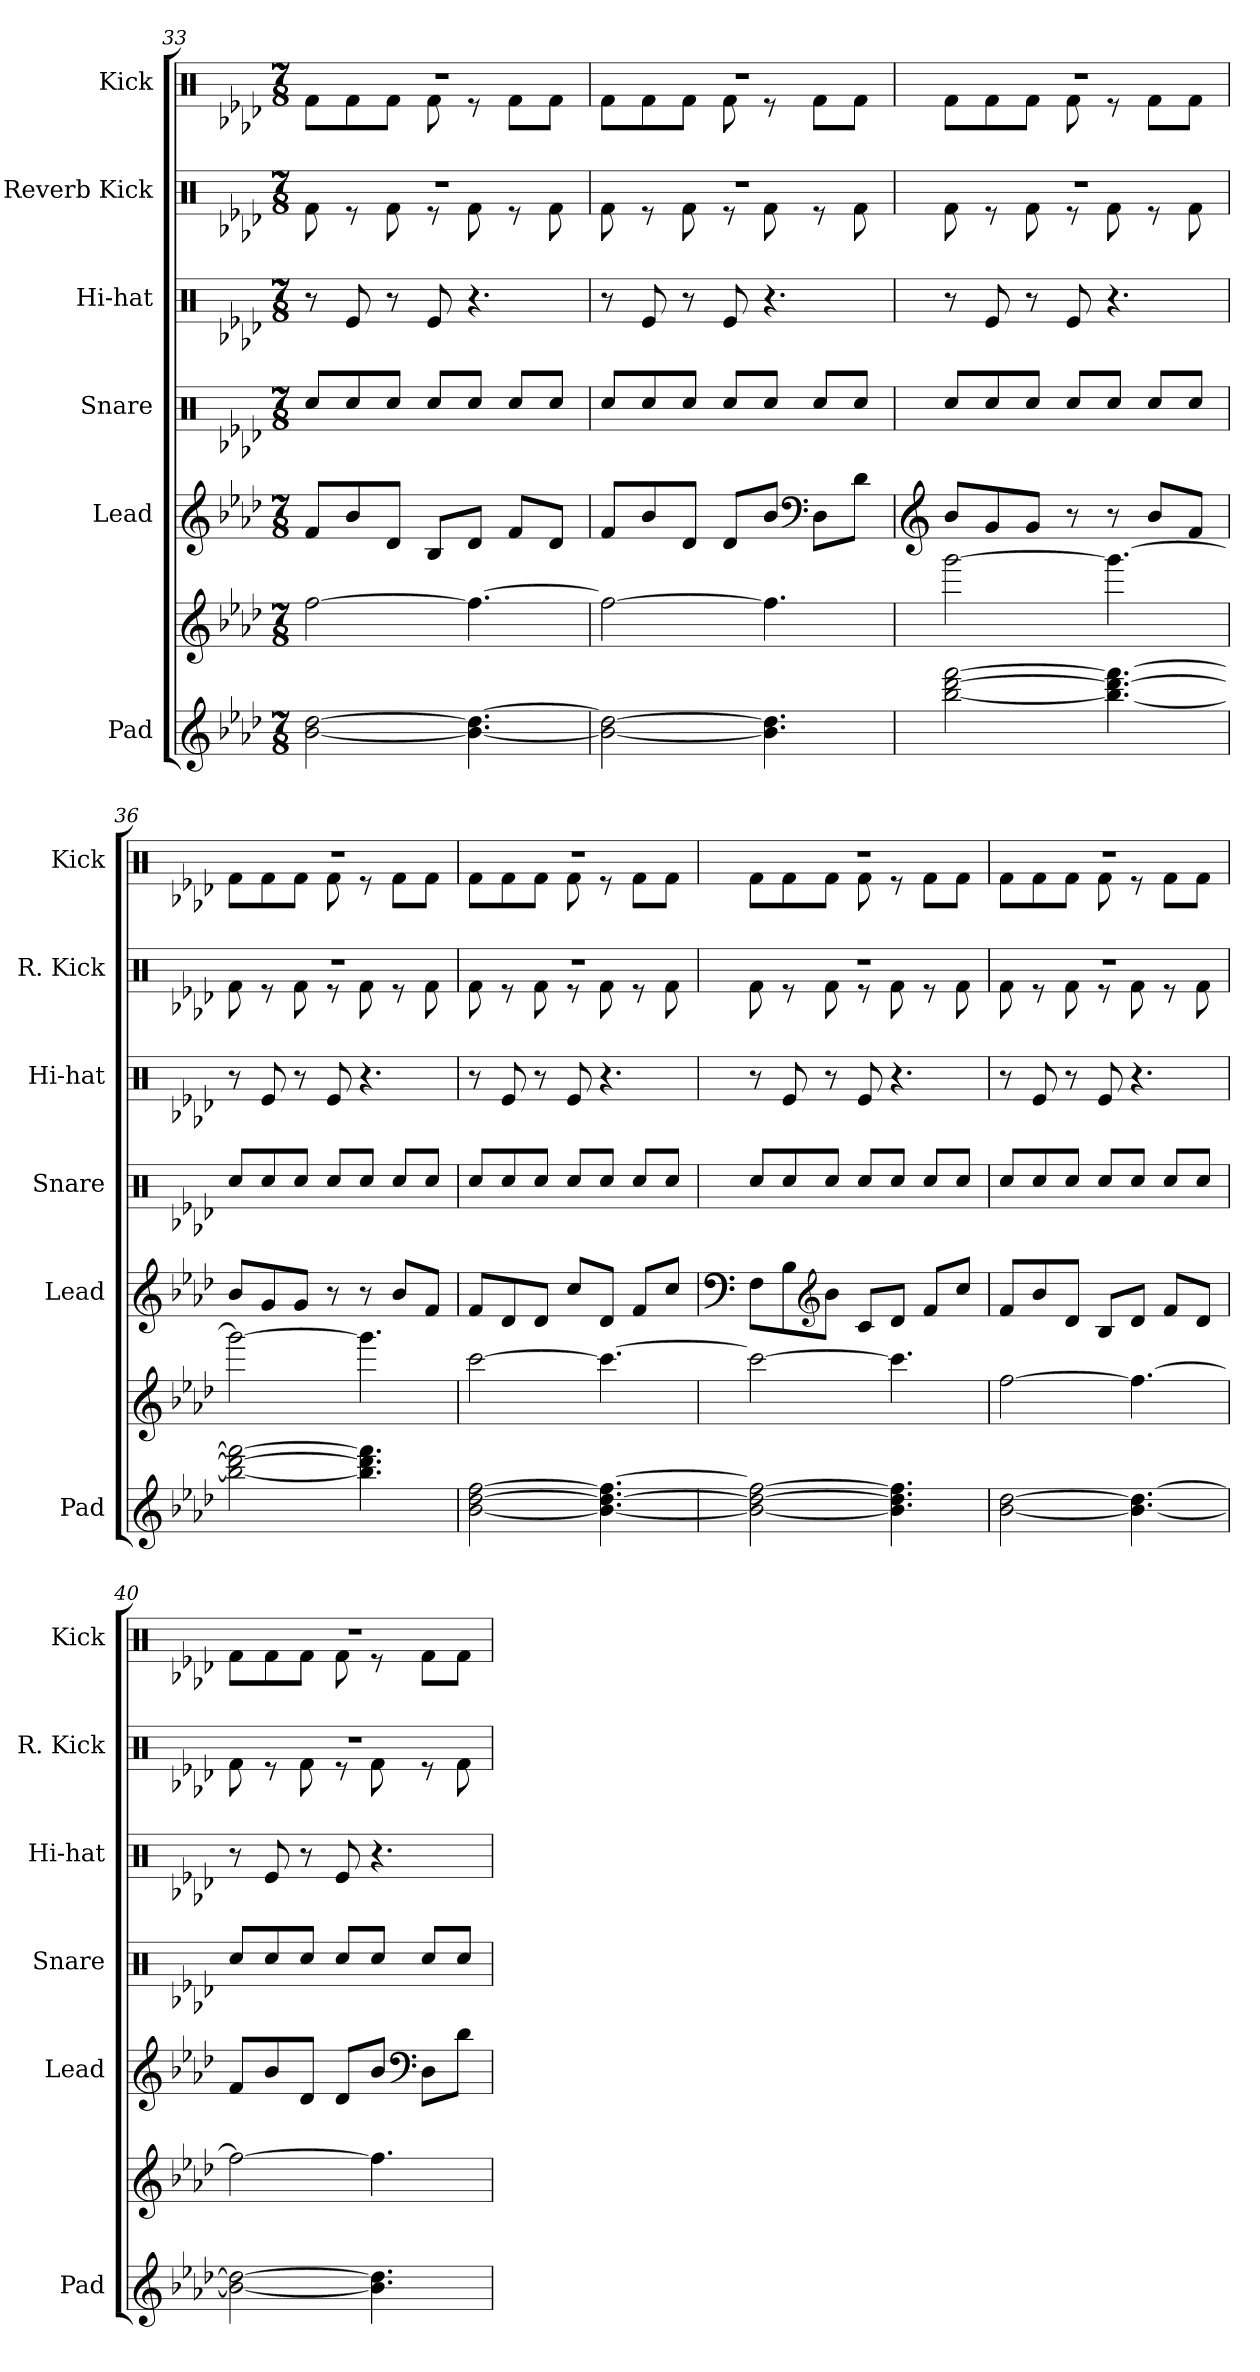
**kern	**kern	**kern	**kern	**kern	**kern	**kern
*part6	*part6	*part5	*part4	*part3	*part2	*part1
*staff7	*staff6	*staff5	*staff4	*staff3	*staff2	*staff1
*I"Pad	*	*I"Lead	*I"Snare	*I"Hi-hat	*I"Reverb Kick	*I"Kick
*I'Pad	*	*I'Lead	*I'Snare	*I'Hi-hat	*I'R. Kick	*I'Kick
*clefG2	*clefG2	*clefG2	*clefX	*clefX	*clefX	*clefX
*k[b-e-a-d-]	*k[b-e-a-d-]	*k[b-e-a-d-]	*k[b-e-a-d-]	*k[b-e-a-d-]	*k[b-e-a-d-]	*k[b-e-a-d-]
*M7/8	*M7/8	*M7/8	*M7/8	*M7/8	*M7/8	*M7/8
=33	=33	=33	=33	=33	=33	=33
*	*	*	*	*	*^	*^
[2b-\ [2dd-\	[2ff\	8f/L	8Rcc/L	8r	2..r	8Rf\	2..r	8Rf\L
.	.	8b-/	8Rcc/	8Re/	.	8r	.	8Rf\
.	.	8d-/J	8Rcc/J	8r	.	8Rf\	.	8Rf\J
.	.	8B-/L	8Rcc/L	8Re/	.	8r	.	8Rf\
4.b-\_ 4.dd-\_	4.ff\_	8d-/J	8Rcc/J	4.r	.	8Rf\	.	8r
.	.	8f/L	8Rcc/L	.	.	8r	.	8Rf\L
.	.	8d-/J	8Rcc/J	.	.	8Rf\	.	8Rf\J
=34	=34	=34	=34	=34	=34	=34	=34	=34
2b-\_ 2dd-\_	2ff\_	8f/L	8Rcc/L	8r	2..r	8Rf\	2..r	8Rf\L
.	.	8b-/	8Rcc/	8Re/	.	8r	.	8Rf\
.	.	8d-/J	8Rcc/J	8r	.	8Rf\	.	8Rf\J
.	.	8d-/L	8Rcc/L	8Re/	.	8r	.	8Rf\
4.b-\] 4.dd-\]	4.ff\]	8b-/J	8Rcc/J	4.r	.	8Rf\	.	8r
*	*	*clefF4	*	*	*	*	*	*
.	.	8D-\L	8Rcc/L	.	.	8r	.	8Rf\L
.	.	8d-\J	8Rcc/J	.	.	8Rf\	.	8Rf\J
=35	=35	=35	=35	=35	=35	=35	=35	=35
*	*	*clefG2	*	*	*	*	*	*
[2bb-\ [2ddd-\ [2fff\	[2ggg\	8b-/L	8Rcc/L	8r	2..r	8Rf\	2..r	8Rf\L
.	.	8g/	8Rcc/	8Re/	.	8r	.	8Rf\
.	.	8g/J	8Rcc/J	8r	.	8Rf\	.	8Rf\J
.	.	8r	8Rcc/L	8Re/	.	8r	.	8Rf\
4.bb-\_ 4.ddd-\_ 4.fff\_	4.ggg\_	8r	8Rcc/J	4.r	.	8Rf\	.	8r
.	.	8b-/L	8Rcc/L	.	.	8r	.	8Rf\L
.	.	8f/J	8Rcc/J	.	.	8Rf\	.	8Rf\J
!!LO:PB:g=z	!!
=36	=36	=36	=36	=36	=36	=36	=36	=36
2bb-\_ 2ddd-\_ 2fff\_	2ggg\_	8b-/L	8Rcc/L	8r	2..r	8Rf\	2..r	8Rf\L
.	.	8g/	8Rcc/	8Re/	.	8r	.	8Rf\
.	.	8g/J	8Rcc/J	8r	.	8Rf\	.	8Rf\J
.	.	8r	8Rcc/L	8Re/	.	8r	.	8Rf\
4.bb-\] 4.ddd-\] 4.fff\]	4.ggg\]	8r	8Rcc/J	4.r	.	8Rf\	.	8r
.	.	8b-/L	8Rcc/L	.	.	8r	.	8Rf\L
.	.	8f/J	8Rcc/J	.	.	8Rf\	.	8Rf\J
=37	=37	=37	=37	=37	=37	=37	=37	=37
[2b-\ [2dd-\ [2ff\	[2ccc\	8f/L	8Rcc/L	8r	2..r	8Rf\	2..r	8Rf\L
.	.	8d-/	8Rcc/	8Re/	.	8r	.	8Rf\
.	.	8d-/J	8Rcc/J	8r	.	8Rf\	.	8Rf\J
.	.	8cc/L	8Rcc/L	8Re/	.	8r	.	8Rf\
4.b-\_ 4.dd-\_ 4.ff\_	4.ccc\_	8d-/J	8Rcc/J	4.r	.	8Rf\	.	8r
.	.	8f/L	8Rcc/L	.	.	8r	.	8Rf\L
.	.	8cc/J	8Rcc/J	.	.	8Rf\	.	8Rf\J
=38	=38	=38	=38	=38	=38	=38	=38	=38
*	*	*clefF4	*	*	*	*	*	*
2b-\_ 2dd-\_ 2ff\_	2ccc\_	8F\L	8Rcc/L	8r	2..r	8Rf\	2..r	8Rf\L
.	.	8B-\	8Rcc/	8Re/	.	8r	.	8Rf\
*	*	*clefG2	*	*	*	*	*	*
.	.	8b-\J	8Rcc/J	8r	.	8Rf\	.	8Rf\J
.	.	8c/L	8Rcc/L	8Re/	.	8r	.	8Rf\
4.b-\] 4.dd-\] 4.ff\]	4.ccc\]	8d-/J	8Rcc/J	4.r	.	8Rf\	.	8r
.	.	8f/L	8Rcc/L	.	.	8r	.	8Rf\L
.	.	8cc/J	8Rcc/J	.	.	8Rf\	.	8Rf\J
=39	=39	=39	=39	=39	=39	=39	=39	=39
[2b-\ [2dd-\	[2ff\	8f/L	8Rcc/L	8r	2..r	8Rf\	2..r	8Rf\L
.	.	8b-/	8Rcc/	8Re/	.	8r	.	8Rf\
.	.	8d-/J	8Rcc/J	8r	.	8Rf\	.	8Rf\J
.	.	8B-/L	8Rcc/L	8Re/	.	8r	.	8Rf\
4.b-\_ 4.dd-\_	4.ff\_	8d-/J	8Rcc/J	4.r	.	8Rf\	.	8r
.	.	8f/L	8Rcc/L	.	.	8r	.	8Rf\L
.	.	8d-/J	8Rcc/J	.	.	8Rf\	.	8Rf\J
!!LO:LB:g=z	!!
=40	=40	=40	=40	=40	=40	=40	=40	=40
2b-\_ 2dd-\_	2ff\_	8f/L	8Rcc/L	8r	2..r	8Rf\	2..r	8Rf\L
.	.	8b-/	8Rcc/	8Re/	.	8r	.	8Rf\
.	.	8d-/J	8Rcc/J	8r	.	8Rf\	.	8Rf\J
.	.	8d-/L	8Rcc/L	8Re/	.	8r	.	8Rf\
4.b-\] 4.dd-\]	4.ff\]	8b-/J	8Rcc/J	4.r	.	8Rf\	.	8r
*	*	*clefF4	*	*	*	*	*	*
.	.	8D-\L	8Rcc/L	.	.	8r	.	8Rf\L
.	.	8d-\J	8Rcc/J	.	.	8Rf\	.	8Rf\J
*	*	*	*	*	*v	*v	*	*
*	*	*	*	*	*	*v	*v
=	=	=	=	=	=	=
*-	*-	*-	*-	*-	*-	*-
